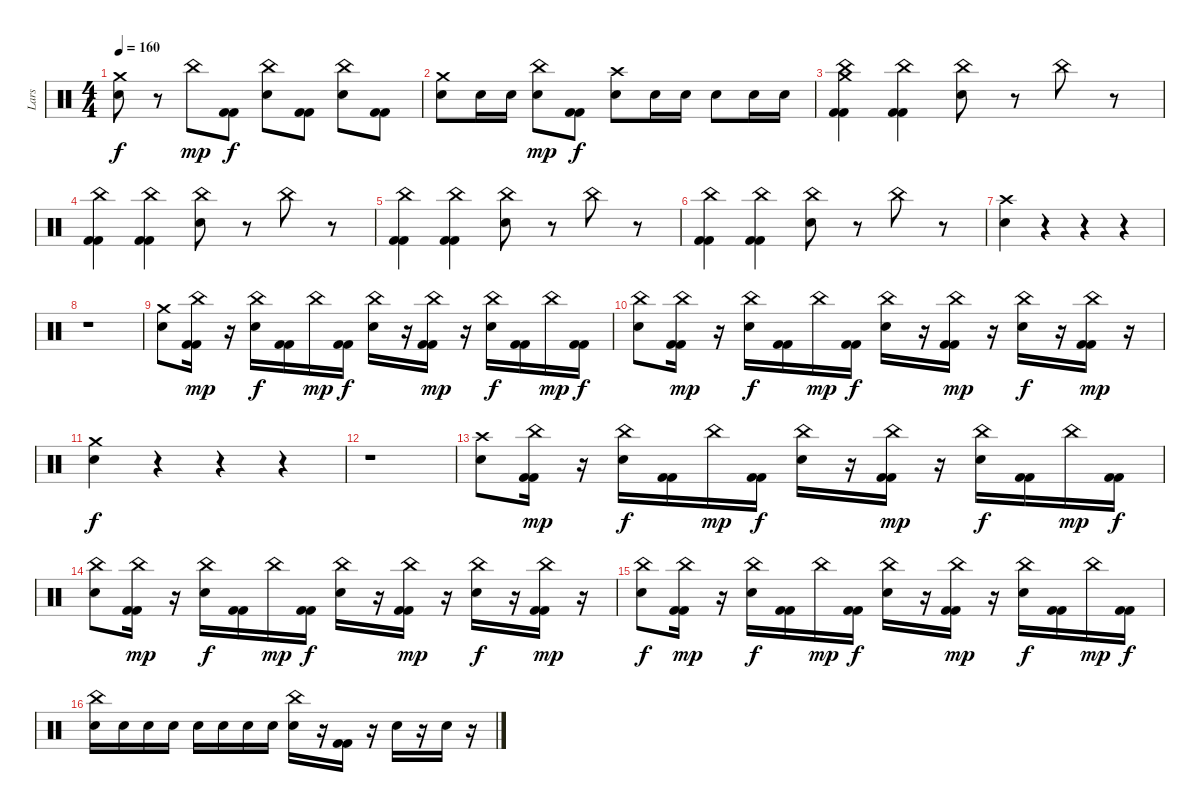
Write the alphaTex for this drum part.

\track ("Lars" "Lars") {instrument percussion}
\staff {score}
\articulation defaults
\ts (4 4)
\tempo 160
\clef neutral
\ks c
("Crash medium (hit)" "Electric Snare (hit)").8{dy f} r.8 "China (hit)".8{dy mp} ("Kick (hit) 2" "Kick (hit) 2").8{dy f} ("China (hit)" "Electric Snare (hit)").8 ("Kick (hit) 2" "Kick (hit) 2").8 ("China (hit)" "Electric Snare (hit)").8 ("Kick (hit) 2" "Kick (hit) 2").8 |
("Crash medium (hit)" "Electric Snare (hit)").8 "Electric Snare (hit)".16 "Electric Snare (hit)".16 ("China (hit)" "Electric Snare (hit)").8{dy mp} ("Kick (hit) 2" "Kick (hit) 2").8{dy f} ("Crash high (hit)" "Electric Snare (hit)").8 "Electric Snare (hit)".16 "Electric Snare (hit)".16 "Electric Snare (hit)".8 "Electric Snare (hit)".16 "Electric Snare (hit)".16 |
("Crash medium (hit)" "China (hit)" "Kick (hit) 2" "Kick (hit) 2").4 ("China (hit)" "Kick (hit) 2" "Kick (hit) 2").4 ("China (hit)" "Electric Snare (hit)").8 r.8 "China (hit)".8 r.8 |
("China (hit)" "Kick (hit) 2" "Kick (hit) 2").4 ("China (hit)" "Kick (hit) 2" "Kick (hit) 2").4 ("China (hit)" "Electric Snare (hit)").8 r.8 "China (hit)".8 r.8 |
("China (hit)" "Kick (hit) 2" "Kick (hit) 2").4 ("China (hit)" "Kick (hit) 2" "Kick (hit) 2").4 ("China (hit)" "Electric Snare (hit)").8 r.8 "China (hit)".8 r.8 |
("China (hit)" "Kick (hit) 2" "Kick (hit) 2").4 ("China (hit)" "Kick (hit) 2" "Kick (hit) 2").4 ("China (hit)" "Electric Snare (hit)").8 r.8 "China (hit)".8 r.8 |
("Crash high (hit)" "Electric Snare (hit)").4 r.4 r.4 r.4 |
r.1 |
("Crash medium (hit)" "Electric Snare (hit)").8 ("China (hit)" "Kick (hit) 2" "Kick (hit) 2").16{dy mp} r.16 ("China (hit)" "Electric Snare (hit)").16{dy f} ("Kick (hit) 2" "Kick (hit) 2").16 "China (hit)".16{dy mp} ("Kick (hit) 2" "Kick (hit) 2").16{dy f} ("China (hit)" "Electric Snare (hit)").16 r.16 ("China (hit)" "Kick (hit) 2" "Kick (hit) 2").16{dy mp} r.16 ("China (hit)" "Electric Snare (hit)").16{dy f} ("Kick (hit) 2" "Kick (hit) 2").16 "China (hit)".16{dy mp} ("Kick (hit) 2" "Kick (hit) 2").16{dy f} |
("China (hit)" "Electric Snare (hit)").8 ("China (hit)" "Kick (hit) 2" "Kick (hit) 2").16{dy mp} r.16 ("China (hit)" "Electric Snare (hit)").16{dy f} ("Kick (hit) 2" "Kick (hit) 2").16 "China (hit)".16{dy mp} ("Kick (hit) 2" "Kick (hit) 2").16{dy f} ("China (hit)" "Electric Snare (hit)").16 r.16 ("China (hit)" "Kick (hit) 2" "Kick (hit) 2").16{dy mp} r.16 ("China (hit)" "Electric Snare (hit)").16{dy f} r.16 ("China (hit)" "Kick (hit) 2" "Kick (hit) 2").16{dy mp} r.16 |
("Crash medium (hit)" "Electric Snare (hit)").4{dy f} r.4 r.4 r.4 |
r.1 |
("Crash high (hit)" "Electric Snare (hit)").8 ("China (hit)" "Kick (hit) 2" "Kick (hit) 2").16{dy mp} r.16 ("China (hit)" "Electric Snare (hit)").16{dy f} ("Kick (hit) 2" "Kick (hit) 2").16 "China (hit)".16{dy mp} ("Kick (hit) 2" "Kick (hit) 2").16{dy f} ("China (hit)" "Electric Snare (hit)").16 r.16 ("China (hit)" "Kick (hit) 2" "Kick (hit) 2").16{dy mp} r.16 ("China (hit)" "Electric Snare (hit)").16{dy f} ("Kick (hit) 2" "Kick (hit) 2").16 "China (hit)".16{dy mp} ("Kick (hit) 2" "Kick (hit) 2").16{dy f} |
("China (hit)" "Electric Snare (hit)").8 ("China (hit)" "Kick (hit) 2" "Kick (hit) 2").16{dy mp} r.16 ("China (hit)" "Electric Snare (hit)").16{dy f} ("Kick (hit) 2" "Kick (hit) 2").16 "China (hit)".16{dy mp} ("Kick (hit) 2" "Kick (hit) 2").16{dy f} ("China (hit)" "Electric Snare (hit)").16 r.16 ("China (hit)" "Kick (hit) 2" "Kick (hit) 2").16{dy mp} r.16 ("China (hit)" "Electric Snare (hit)").16{dy f} r.16 ("China (hit)" "Kick (hit) 2" "Kick (hit) 2").16{dy mp} r.16 |
("China (hit)" "Electric Snare (hit)").8{dy f} ("China (hit)" "Kick (hit) 2" "Kick (hit) 2").16{dy mp} r.16 ("China (hit)" "Electric Snare (hit)").16{dy f} ("Kick (hit) 2" "Kick (hit) 2").16 "China (hit)".16{dy mp} ("Kick (hit) 2" "Kick (hit) 2").16{dy f} ("China (hit)" "Electric Snare (hit)").16 r.16 ("China (hit)" "Kick (hit) 2" "Kick (hit) 2").16{dy mp} r.16 ("China (hit)" "Electric Snare (hit)").16{dy f} ("Kick (hit) 2" "Kick (hit) 2").16 "China (hit)".16{dy mp} ("Kick (hit) 2" "Kick (hit) 2").16{dy f} |
("China (hit)" "Electric Snare (hit)").16 "Electric Snare (hit)".16 "Electric Snare (hit)".16 "Electric Snare (hit)".16 "Electric Snare (hit)".16 "Electric Snare (hit)".16 "Electric Snare (hit)".16 "Electric Snare (hit)".16 ("China (hit)" "Electric Snare (hit)").16 r.16 ("Kick (hit) 2" "Kick (hit) 2").16 r.16 "Electric Snare (hit)".16 r.16 "Electric Snare (hit)".16 r.16
